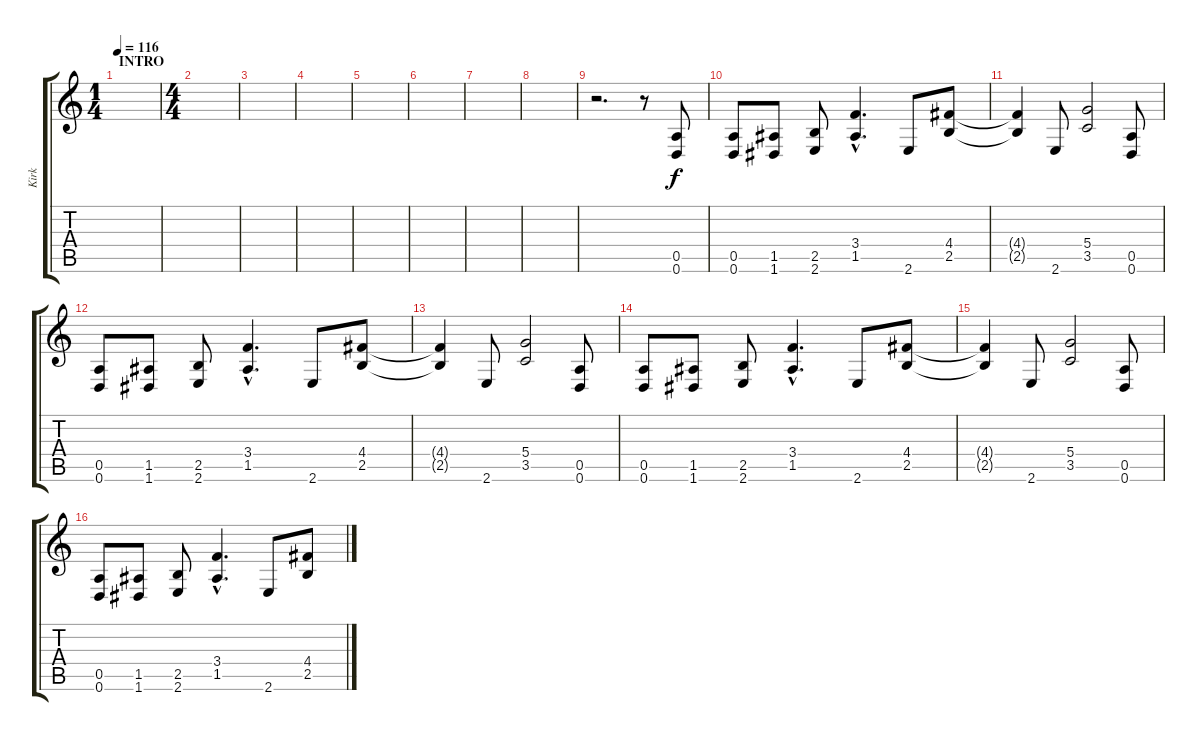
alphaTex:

\track ("Kirk" "Kirk") {instrument distortionguitar}
\staff {score tabs}
\tuning (E4 B3 G3 D3 A2 D2) {hide}
\ts (1 4)
\section ("" "INTRO")
\tempo 116
\clef g2
\ks c
|
\ts (4 4)
|
|
|
|
|
|
|
r.2{d} r.8 (0.5 0.6).8 |
(0.5 0.6).8 (1.5 1.6).8 (2.5 2.6).8 (3.4{hac} 1.5{hac}).4{d} 2.6.8 (4.4 2.5).8 |
(4.4{t} 2.5{t}).4 2.6.8 (5.4 3.5).2 (0.5 0.6).8 |
(0.5 0.6).8 (1.5 1.6).8 (2.5 2.6).8 (3.4{hac} 1.5{hac}).4{d} 2.6.8 (4.4 2.5).8 |
(4.4{t} 2.5{t}).4 2.6.8 (5.4 3.5).2 (0.5 0.6).8 |
(0.5 0.6).8 (1.5 1.6).8 (2.5 2.6).8 (3.4{hac} 1.5{hac}).4{d} 2.6.8 (4.4 2.5).8 |
(4.4{t} 2.5{t}).4 2.6.8 (5.4 3.5).2 (0.5 0.6).8 |
(0.5 0.6).8 (1.5 1.6).8 (2.5 2.6).8 (3.4{hac} 1.5{hac}).4{d} 2.6.8 (4.4 2.5).8
